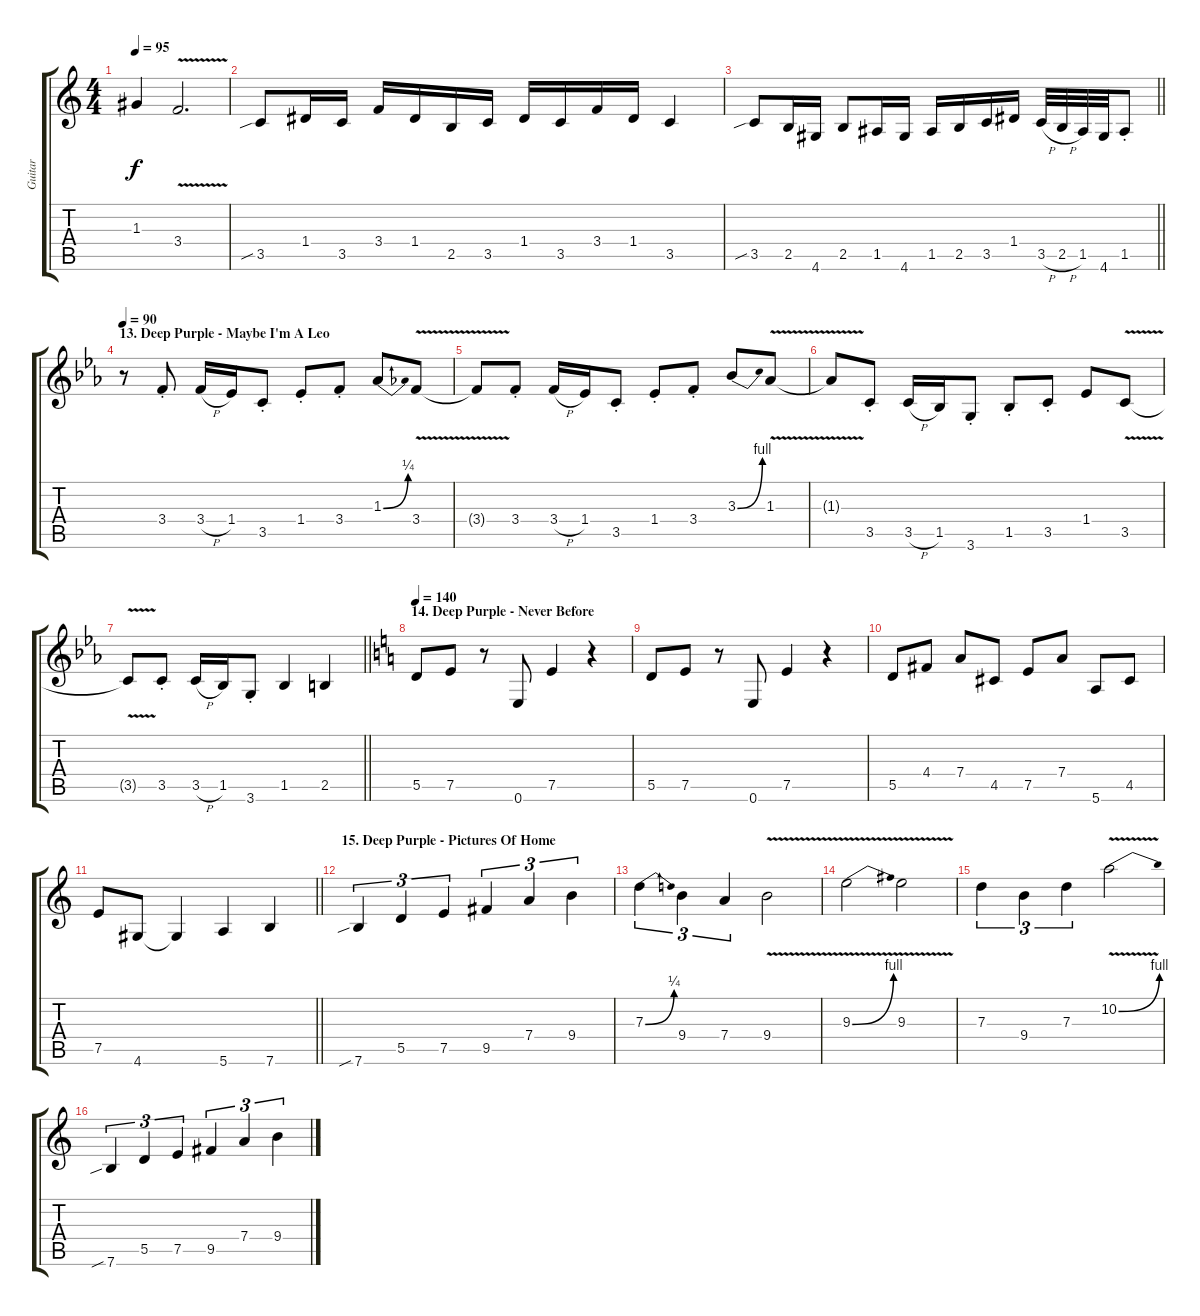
\track ("Guitar" "Guitar") {instrument overdrivenguitar}
\staff {score tabs}
\tuning (E4 B3 G3 D3 A2 E2) {hide}
\ts (4 4)
\tempo 95
\clef g2
\ks c
1.3.4{dy f} 3.4{v}.2{d} |
3.5{sib}.8 1.4.16 3.5.16 3.4.16 1.4.16 2.5.16 3.5.16 1.4.16 3.5.16 3.4.16 1.4.16 3.5.4 |
\barLineRight lightlight
3.5{sib}.8 2.5.16 4.6.16 2.5.8 1.5.16 4.6.16 1.5.16 2.5.16 3.5.16 1.4.16 3.5{h}.32 2.5{h}.32 1.5.32 4.6.32 1.5{st}.8 |
\section ("" "13. Deep Purple - Maybe I'm A Leo")
\tempo 90
\ks cminor
r.8 3.4{st}.8 3.4{h}.16 1.4.16 3.5{st}.8 1.4{st}.8 3.4{st}.8 1.3{be (bend 0 0 60 1)}.8 3.4{v}.8 |
3.4{v t}.8 3.4{st}.8 3.4{h}.16 1.4.16 3.5{st}.8 1.4{st}.8 3.4{st}.8 3.3{be (bend 0 0 60 4)}.8 1.3{v}.8 |
1.3{v t}.8 3.5{st}.8 3.5{h}.16 1.5.16 3.6{st}.8 1.5{st}.8 3.5{st}.8 1.4.8 3.5{v}.8 |
\barLineRight lightlight
3.5{v t}.8 3.5{st}.8 3.5{h}.16 1.5.16 3.6{st}.8 1.5.4 2.5.4 |
\section ("" "14. Deep Purple - Never Before")
\tempo 140
\ks c
5.5.8 7.5.8 r.8 0.6.8 7.5.4 r.4 |
5.5.8 7.5.8 r.8 0.6.8 7.5.4 r.4 |
5.5.8 4.4.8 7.4.8 4.5.8 7.5.8 7.4.8 5.6.8 4.5.8 |
\barLineRight lightlight
7.5.8 4.6.8 4.6{t}.4 5.6.4 7.6.4 |
\section ("" "15. Deep Purple - Pictures Of Home")
7.6{sib}.4{tu (3 2)} 5.5.4{tu (3 2)} 7.5.4{tu (3 2)} 9.5.4{tu (3 2)} 7.4.4{tu (3 2)} 9.4.4{tu (3 2)} |
7.3{be (bend 0 0 60 1)}.4{tu (3 2)} 9.4.4{tu (3 2)} 7.4.4{tu (3 2)} 9.4{v}.2 |
9.3{be (bend 0 0 60 4) v}.2 9.3{v}.2 |
7.3.4{tu (3 2)} 9.4.4{tu (3 2)} 7.3.4{tu (3 2)} 10.2{be (bend 0 0 60 4) v}.2 |
7.6{sib}.4{tu (3 2)} 5.5.4{tu (3 2)} 7.5.4{tu (3 2)} 9.5.4{tu (3 2)} 7.4.4{tu (3 2)} 9.4.4{tu (3 2)}
